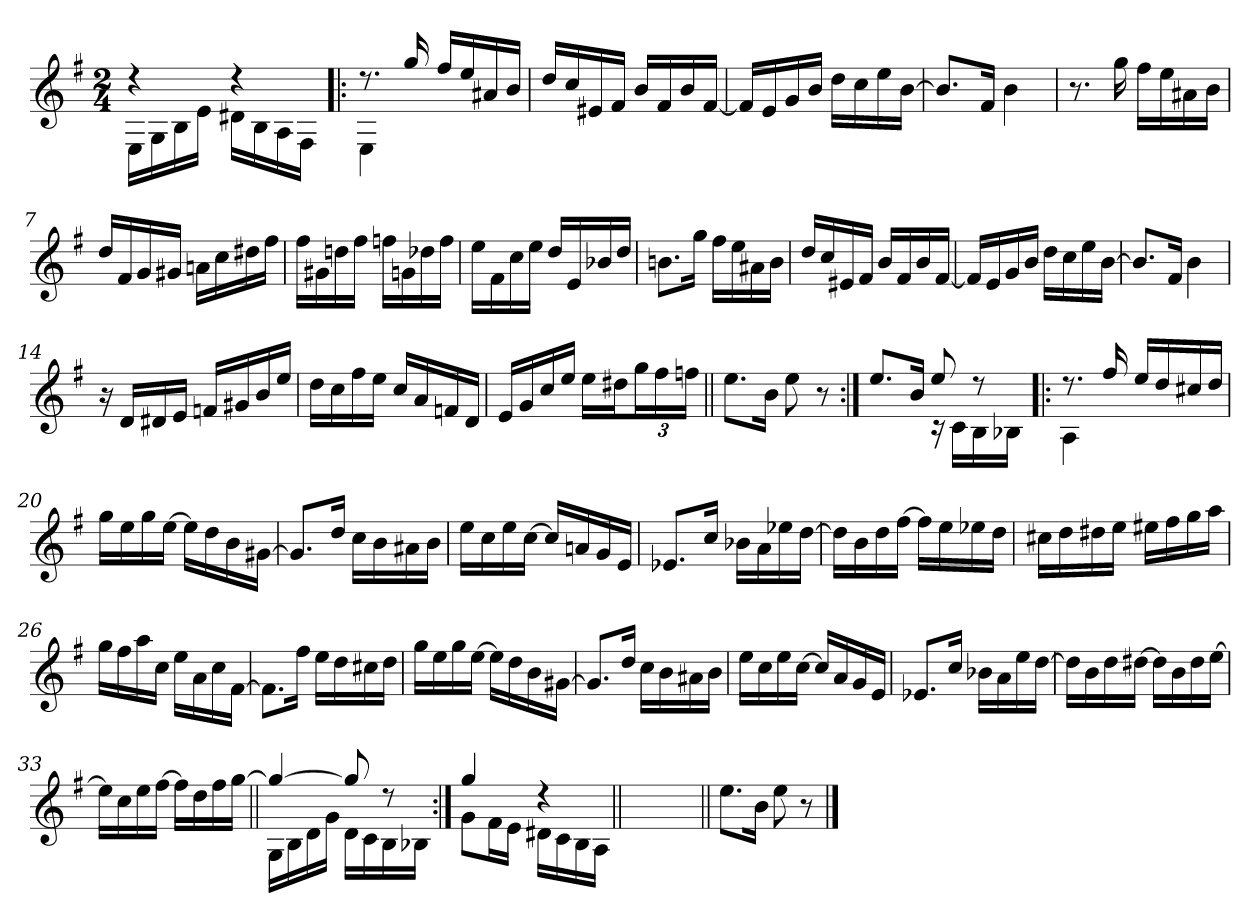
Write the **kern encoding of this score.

**kern
*part1
*staff1
*clefG2
*k[f#]
*G:
*M2/4
=1
*^
4rdd	16E\LL
.	16G\
.	16B\
.	16e\JJ
4rdd	16d#X\LL
.	16B\
.	16A\
.	16F#\JJ
=2!|:	=2!|:
8.rdd	4E\
16gg/	.
16ff#/LL	4ryy
16ee/	.
16a#X/	.
16b/JJ	.
*v	*v
=3
16dd/LL
16cc/
16e#X/
16f#/JJ
16b/LL
16f#/
16b/
[<16f#/JJ
=4
16f#/LL]
16e/
16g/
16b/JJ
16dd\LL
16cc\
16ee\
[>16b\JJ
!!LO:LB:g=z
=5
8.b/L]
16f#/Jk
4b\
=6
8.r
16gg\
16ff#\LL
16ee\
16a#X\
16b\JJ
=7
16dd/LL
16f#/
16g/
16g#X/JJ
16an\LL
16cc\
16dd#X\
16ff#\JJ
=8
16ff#\LL
16g#X\
16ddn\
16ff#\JJ
16ffn\LL
16gn\
16dd-X\
16ff\JJ
!!LO:LB:g=z
=9
16ee\LL
16f#\
16cc\
16ee\JJ
16dd/LL
16e/
16b-X/
16dd/JJ
=10
8.bn\L
16gg\Jk
16ff#\LL
16ee\
16a#X\
16b\JJ
=11
16dd/LL
16cc/
16e#X/
16f#/JJ
16b/LL
16f#/
16b/
[<16f#/JJ
=12
16f#/LL]
16e/
16g/
16b/JJ
16dd\LL
16cc\
16ee\
[>16b\JJ
!!LO:LB:g=z
=13
8.b/L]
16f#/Jk
4b\
=14
16r
16d/LL
16d#X/
16e/JJ
16fn/LL
16g#X/
16b/
16ee/JJ
=15
16dd\LL
16cc\
16ff#\
16ee\JJ
16cc/LL
16a/
16fn/
16d/JJ
=16
16e/LL
16g/
16cc/
16ee/JJ
16ee\LL
16dd#X\J
24gg\L
24ff#\
24ffn\JJ
!!LO:LB:g=z
=17||
8.ee\L
16b\Jk
8ee\
8r
=18:|!
*^
8.ee/L	4ryy
16b/Jk	.
8ee/	16rc
.	16c\LL
8rdd	16B\
.	16B-X\JJ
=19!|:	=19!|:
8.rdd	4A\
16ff#/	.
16ee/LL	4ryy
16dd/	.
16cc#X/	.
16dd/JJ	.
*v	*v
=20
16gg\LL
16ee\
16gg\
[>16ee\JJ
16ee\LL]
16dd\
16b\
[<16g#X\JJ
!!LO:LB:g=z
=21
8.g#/L]
16dd/Jk
16cc\LL
16b\
16a#X\
16b\JJ
=22
16ee\LL
16cc\
16ee\
[>16cc\JJ
16cc/LL]
16an/
16g/
16e/JJ
=23
8.e-X/L
16cc/Jk
16b-X\LL
16a\
16ee-X\
[>16dd\JJ
=24
16dd\LL]
16b\
16dd\
[>16ff#\JJ
16ff#\LL]
16ee\
16ee-X\
16dd\JJ
!!LO:LB:g=z
=25
16cc#X\LL
16dd\
16dd#X\
16ee\JJ
16ee#X\LL
16ff#\
16gg\
16aa\JJ
=26
16gg\LL
16ff#\
16aa\
16cc\JJ
16ee\LL
16a\
16cc\
[<16f#\JJ
=27
8.f#\L]
16ff#\Jk
16ee\LL
16dd\
16cc#X\
16dd\JJ
=28
16gg\LL
16ee\
16gg\
[>16ee\JJ
16ee\LL]
16dd\
16b\
[<16g#X\JJ
!!LO:LB:g=z
=29
8.g#/L]
16dd/Jk
16cc\LL
16b\
16a#X\
16b\JJ
=30
16ee\LL
16cc\
16ee\
[>16cc\JJ
16cc/LL]
16a/
16g/
16e/JJ
=31
8.e-X/L
16cc/Jk
16b-X\LL
16a\
16ee\
[>16dd\JJ
=32
16dd\LL]
16b\
16dd\
[16dd#X\JJ
16dd#\LL]
16b\
16dd#\
[>16ee\JJ
!!LO:LB:g=z
=33
16ee\LL]
16cc\
16ee\
[>16ff#\JJ
16ff#\LL]
16dd\
16ff#\
[>16gg\JJ
=34||
*^
4gg/_	16G\LL
.	16B\
.	16d\
.	16g\JJ
8gg/]	16d\LL
.	16c\
8rdd	16B\
.	16B-X\JJ
=35:|!	=35:|!
4gg/	8g\L
.	16f#\L
.	16e\JJ
4rdd	16d#X\LL
.	16c\
.	16B\
.	16A\JJ
*v	*v
=36||
*stria0
2ryy
=37||
*stria5
8.ee\L
16b\Jk
8ee\
8r
==
*-
